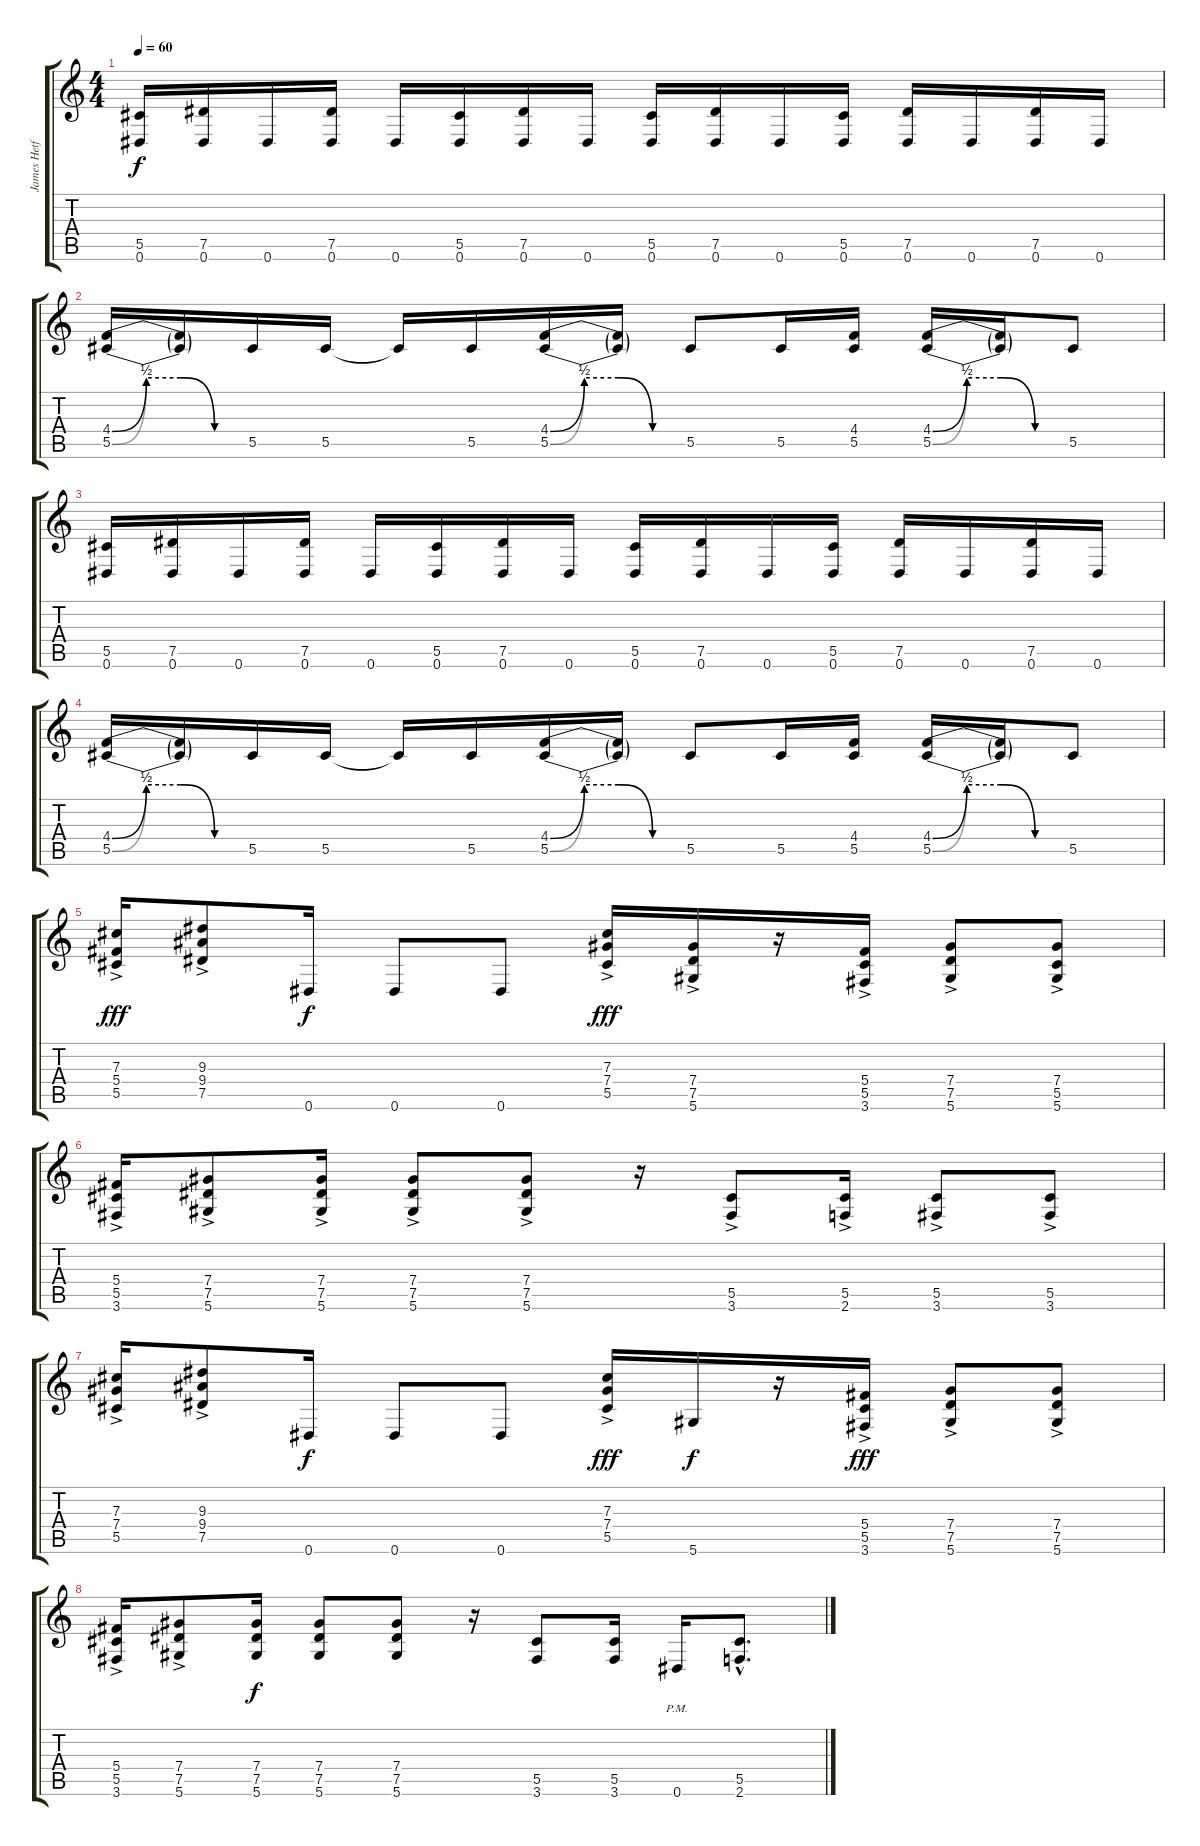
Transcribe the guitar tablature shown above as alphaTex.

\track ("James Hetfeild" "James Hetf") {instrument distortionguitar}
\staff {score tabs}
\tuning (Eb4 Bb3 Gb3 Db3 Ab2 Eb2) {hide}
\ts (4 4)
\tempo 60
\clef g2
\ks c
(5.5 0.6).16{dy f} (7.5 0.6).16 0.6.16 (7.5 0.6).16 0.6.16 (5.5 0.6).16 (7.5 0.6).16 0.6.16 (5.5 0.6).16 (7.5 0.6).16 0.6.16 (5.5 0.6).16 (7.5 0.6).16 0.6.16 (7.5 0.6).16 0.6.16 |
(4.4{be (custom 0 0 15 2 30 2 45 0 60 0)} 5.5{be (custom 0 0 15 2 30 2 45 0 60 0)}).16 (4.4{t} 5.5{t}).16 5.5.16 5.5.16 5.5{t}.16 5.5.16 (4.4{be (custom 0 0 15 2 30 2 45 0 60 0)} 5.5{be (custom 0 0 15 2 30 2 45 0 60 0)}).16 (4.4{t} 5.5{t}).16 5.5.8 5.5.16 (4.4 5.5).16 (4.4{be (custom 0 0 15 2 30 2 45 0 60 0)} 5.5{be (custom 0 0 15 2 30 2 45 0 60 0)}).16 (4.4{t} 5.5{t}).16 5.5.8 |
(5.5 0.6).16 (7.5 0.6).16 0.6.16 (7.5 0.6).16 0.6.16 (5.5 0.6).16 (7.5 0.6).16 0.6.16 (5.5 0.6).16 (7.5 0.6).16 0.6.16 (5.5 0.6).16 (7.5 0.6).16 0.6.16 (7.5 0.6).16 0.6.16 |
(4.4{be (custom 0 0 15 2 30 2 45 0 60 0)} 5.5{be (custom 0 0 15 2 30 2 45 0 60 0)}).16 (4.4{t} 5.5{t}).16 5.5.16 5.5.16 5.5{t}.16 5.5.16 (4.4{be (custom 0 0 15 2 30 2 45 0 60 0)} 5.5{be (custom 0 0 15 2 30 2 45 0 60 0)}).16 (4.4{t} 5.5{t}).16 5.5.8 5.5.16 (4.4 5.5).16 (4.4{be (custom 0 0 15 2 30 2 45 0 60 0)} 5.5{be (custom 0 0 15 2 30 2 45 0 60 0)}).16 (4.4{t} 5.5{t}).16 5.5.8 |
(7.3 5.4{ac} 5.5).16{dy fff} (9.3 9.4{ac} 7.5).8 0.6.16{dy f} 0.6.8 0.6.8 (7.3 7.4{ac} 5.5).16{dy fff} (7.4{ac} 7.5 5.6).16 r.16 (5.4{ac} 5.5 3.6).16 (7.4{ac} 7.5 5.6).8 (7.4{ac} 5.5 5.6).8 |
(5.4 5.5{ac} 3.6).16 (7.4 7.5{ac} 5.6).8 (7.4 7.5{ac} 5.6).16 (7.4 7.5{ac} 5.6).8 (7.4 7.5{ac} 5.6).8 r.16 (5.5{ac} 3.6).8 (5.5{ac} 2.6).16 (5.5{ac} 3.6).8 (5.5{ac} 3.6).8 |
(7.3{ac} 7.4 5.5).16 (9.3{ac} 9.4 7.5).8 0.6.16{dy f} 0.6.8 0.6.8 (7.3{ac} 7.4 5.5).16{dy fff} 5.6.16{dy f} r.16 (5.4{ac} 5.5 3.6).16{dy fff} (7.4{ac} 7.5 5.6).8 (7.4{ac} 7.5 5.6).8 |
(5.4{ac} 5.5 3.6).16 (7.4{ac} 7.5 5.6).8 (7.4 7.5 5.6).16{dy f} (7.4 7.5 5.6).8 (7.4 7.5 5.6).8 r.16 (5.5 3.6).8 (5.5 3.6).16 0.6{pm}.16 (5.5{hac} 2.6{hac}).8{d}
